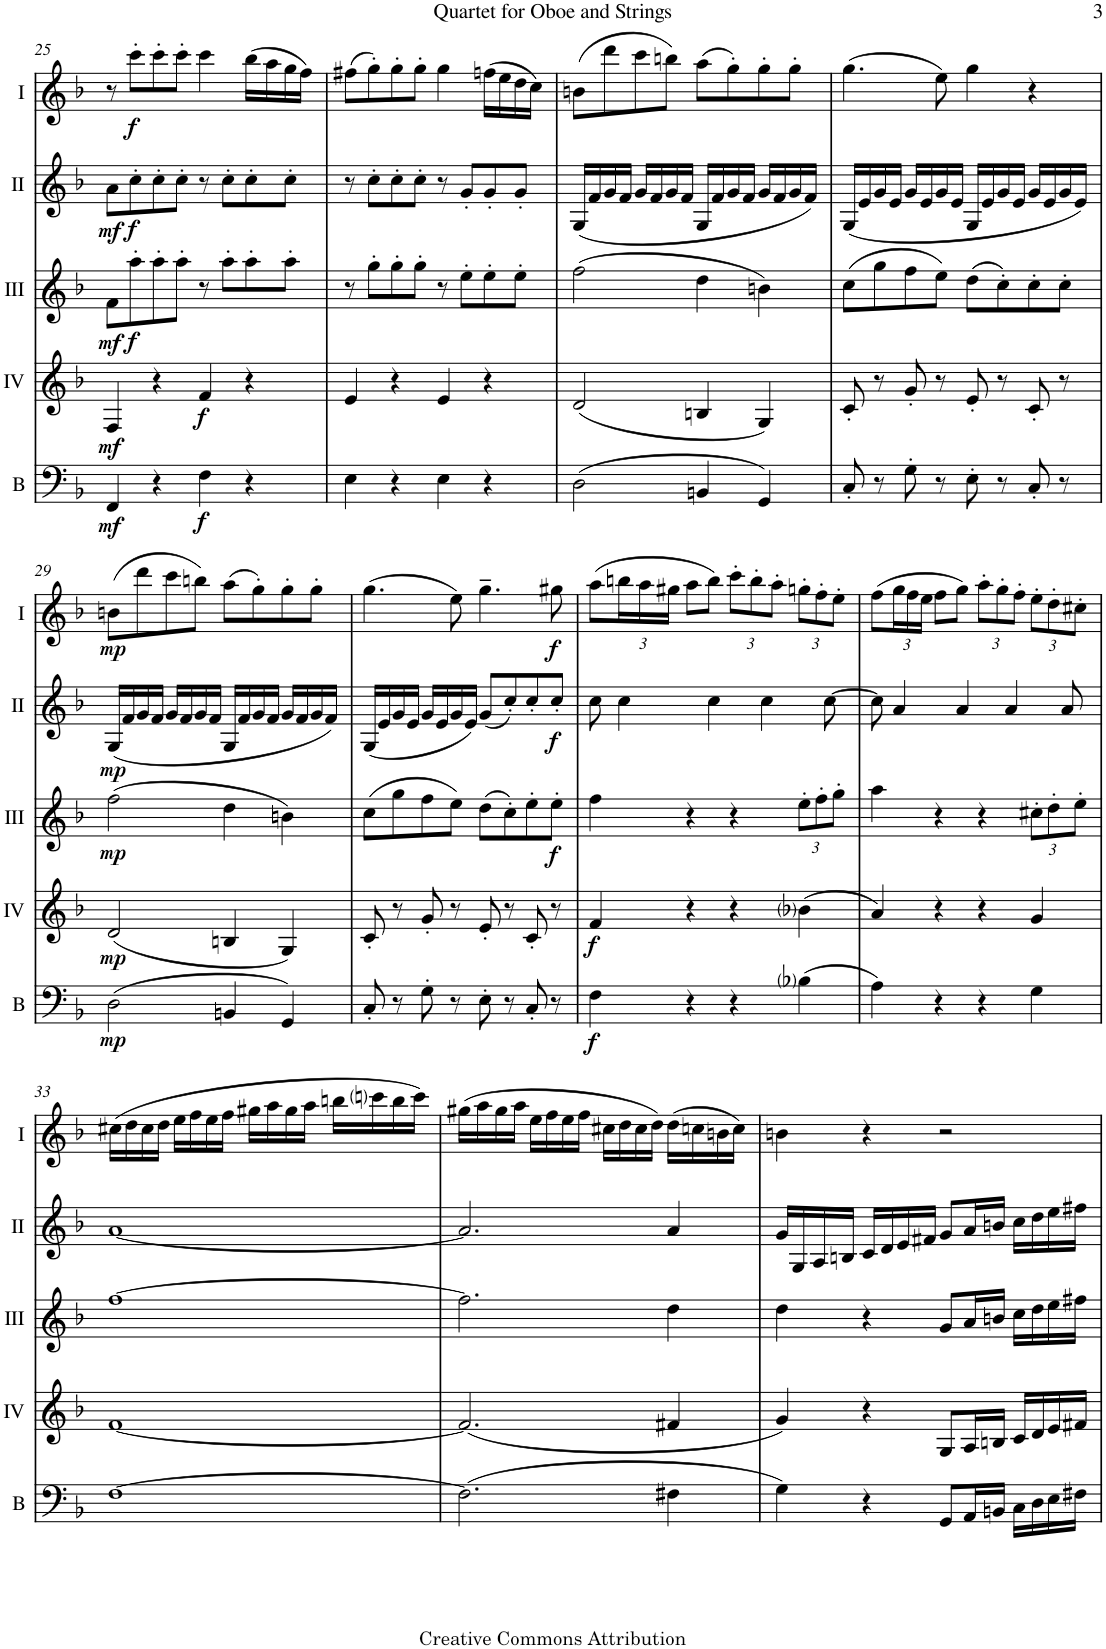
**kern	**dynam	**kern	**dynam	**kern	**dynam	**kern	**dynam	**kern	**dynam
*part5	*part5	*part4	*part4	*part3	*part3	*part2	*part2	*part1	*part1
*staff5	*staff5	*staff4	*staff4	*staff3	*staff3	*staff2	*staff2	*staff1	*staff1
*I"Bass	*	*I"Acc. 4	*	*I"Acc. 3	*	*I"Acc. 2	*	*I"Acc. 1	*
*I'B	*	*	*	*	*	*	*	*	*
!!LO:PB:g=z
*clefF4	*	*clefG2	*	*clefG2	*	*clefG2	*	*clefG2	*
*Trd7c12	*	*Trd7c12	*	*Trd7c12	*	*	*	*	*
*k[b-]	*	*k[b-]	*	*k[b-]	*	*k[b-]	*	*k[b-]	*
*M4/4	*	*M4/4	*	*M4/4	*	*M4/4	*	*M4/4	*
*met(c)	*	*met(c)	*	*met(c)	*	*met(c)	*	*met(c)	*
=25	=25	=25	=25	=25	=25	=25	=25	=25	=25
!	!LO:DY:b	!	!LO:DY:b	!	!LO:DY:b	!	!LO:DY:b	!	!
4FF/	mf	4F/	mf	8f\L	mf	8a\L	mf	8r	.
!	!	!	!	!	!LO:DY:b	!	!LO:DY:b	!	!LO:DY:b
.	.	.	.	8aa'\	f	8cc'\	f	8ccc'\L	f
4r	.	4r	.	8aa'\	.	8cc'\	.	8ccc'\	.
.	.	.	.	8aa'\J	.	8cc'\J	.	8ccc'\J	.
!	!LO:DY:b	!	!LO:DY:b	!	!	!	!	!	!
4F\	f	4f/	f	8r	.	8r	.	4ccc\	.
.	.	.	.	8aa'\L	.	8cc'\L	.	.	.
4r	.	4r	.	8aa'\	.	8cc'\	.	(16bb-\LL	.
.	.	.	.	.	.	.	.	16aa\	.
.	.	.	.	8aa'\J	.	8cc'\J	.	16gg\	.
.	.	.	.	.	.	.	.	16ff\JJ)	.
=26	=26	=26	=26	=26	=26	=26	=26	=26	=26
4E\	.	4e/	.	8r	.	8r	.	(8ff#X\L	.
.	.	.	.	8gg'\L	.	8cc'\L	.	8gg'\)	.
4r	.	4r	.	8gg'\	.	8cc'\	.	8gg'\	.
.	.	.	.	8gg'\J	.	8cc'\J	.	8gg'\J	.
4E\	.	4e/	.	8r	.	8r	.	4gg\	.
.	.	.	.	8ee'\L	.	8g'/L	.	.	.
4r	.	4r	.	8ee'\	.	8g'/	.	(16ffn\LL	.
.	.	.	.	.	.	.	.	16ee\	.
.	.	.	.	8ee'\J	.	8g'/J	.	16dd\	.
.	.	.	.	.	.	.	.	16cc\JJ)	.
=27	=27	=27	=27	=27	=27	=27	=27	=27	=27
(2D\	.	(2d/	.	(2ff\	.	(16G/LL	.	(8bn\L	.
.	.	.	.	.	.	16f/	.	.	.
.	.	.	.	.	.	16g/	.	8ddd\	.
.	.	.	.	.	.	16f/JJ	.	.	.
.	.	.	.	.	.	16g/LL	.	8ccc\	.
.	.	.	.	.	.	16f/	.	.	.
.	.	.	.	.	.	16g/	.	8bbn\J)	.
.	.	.	.	.	.	16f/JJ	.	.	.
4BBn/	.	4Bn/	.	4dd\	.	16G/LL	.	(8aa\L	.
.	.	.	.	.	.	16f/	.	.	.
.	.	.	.	.	.	16g/	.	8gg'\)	.
.	.	.	.	.	.	16f/JJ	.	.	.
4GG/)	.	4G/)	.	4bn\)	.	16g/LL	.	8gg'\	.
.	.	.	.	.	.	16f/	.	.	.
.	.	.	.	.	.	16g/	.	8gg'\J	.
.	.	.	.	.	.	16f/JJ)	.	.	.
=28	=28	=28	=28	=28	=28	=28	=28	=28	=28
8C'/	.	8c'/	.	(8cc\L	.	(16G/LL	.	(4.gg\	.
.	.	.	.	.	.	16e/	.	.	.
8r	.	8r	.	8gg\	.	16g/	.	.	.
.	.	.	.	.	.	16e/JJ	.	.	.
8G'\	.	8g'/	.	8ff\	.	16g/LL	.	.	.
.	.	.	.	.	.	16e/	.	.	.
8r	.	8r	.	8ee\J)	.	16g/	.	8ee\)	.
.	.	.	.	.	.	16e/JJ	.	.	.
8E'\	.	8e'/	.	(8dd\L	.	16G/LL	.	4gg\	.
.	.	.	.	.	.	16e/	.	.	.
8r	.	8r	.	8cc'\)	.	16g/	.	.	.
.	.	.	.	.	.	16e/JJ	.	.	.
8C'/	.	8c'/	.	8cc'\	.	16g/LL	.	4r	.
.	.	.	.	.	.	16e/	.	.	.
8r	.	8r	.	8cc'\J	.	16g/	.	.	.
.	.	.	.	.	.	16e/JJ)	.	.	.
!!LO:LB:g=z
=29	=29	=29	=29	=29	=29	=29	=29	=29	=29
!	!LO:DY:b	!	!LO:DY:b	!	!LO:DY:b	!	!LO:DY:b	!	!LO:DY:b
(2D\	mp	(2d/	mp	(2ff\	mp	(16G/LL	mp	(8bn\L	mp
.	.	.	.	.	.	16f/	.	.	.
.	.	.	.	.	.	16g/	.	8ddd\	.
.	.	.	.	.	.	16f/JJ	.	.	.
.	.	.	.	.	.	16g/LL	.	8ccc\	.
.	.	.	.	.	.	16f/	.	.	.
.	.	.	.	.	.	16g/	.	8bbn\J)	.
.	.	.	.	.	.	16f/JJ	.	.	.
4BBn/	.	4Bn/	.	4dd\	.	16G/LL	.	(8aa\L	.
.	.	.	.	.	.	16f/	.	.	.
.	.	.	.	.	.	16g/	.	8gg'\)	.
.	.	.	.	.	.	16f/JJ	.	.	.
4GG/)	.	4G/)	.	4bn\)	.	16g/LL	.	8gg'\	.
.	.	.	.	.	.	16f/	.	.	.
.	.	.	.	.	.	16g/	.	8gg'\J	.
.	.	.	.	.	.	16f/JJ)	.	.	.
=30	=30	=30	=30	=30	=30	=30	=30	=30	=30
8C'/	.	8c'/	.	(8cc\L	.	(16G/LL	.	(4.gg\	.
.	.	.	.	.	.	16e/	.	.	.
8r	.	8r	.	8gg\	.	16g/	.	.	.
.	.	.	.	.	.	16e/JJ	.	.	.
8G'\	.	8g'/	.	8ff\	.	16g/LL	.	.	.
.	.	.	.	.	.	16e/	.	.	.
8r	.	8r	.	8ee\J)	.	16g/	.	8ee\)	.
.	.	.	.	.	.	16e/JJ)	.	.	.
8E'\	.	8e'/	.	(8dd\L	.	(8g/L	.	4.gg~\	.
8r	.	8r	.	8cc'\)	.	8cc'/)	.	.	.
8C'/	.	8c'/	.	8ee'\	.	8cc'/	.	.	.
!	!	!	!	!	!LO:DY:b	!	!LO:DY:b	!	!LO:DY:b
8r	.	8r	.	8ee'\J	f	8cc'/J	f	8gg#X\	f
=31	=31	=31	=31	=31	=31	=31	=31	=31	=31
!	!LO:DY:b	!	!LO:DY:b	!	!	!	!	!	!
4F\	f	4f/	f	4ff\	.	8cc\	.	(8aa\L	.
*	*	*	*	*	*	*	*	*Xbrackettup	*
.	.	.	.	.	.	4cc\	.	24bbn\L	.
.	.	.	.	.	.	.	.	24aa\	.
.	.	.	.	.	.	.	.	24gg#X\JJ	.
4r	.	4r	.	4r	.	.	.	8aa\L	.
.	.	.	.	.	.	4cc\	.	8bb\J)	.
4r	.	4r	.	4r	.	.	.	12ccc'\L	.
.	.	.	.	.	.	.	.	12bb'\	.
.	.	.	.	.	.	4cc\	.	.	.
.	.	.	.	.	.	.	.	12aa'\J	.
*	*	*	*	*Xbrackettup	*	*	*	*	*
(4B-i\	.	(4b-i\	.	12ee'\L	.	.	.	12ggn'\L	.
.	.	.	.	12ff'\	.	.	.	12ff'\	.
.	.	.	.	.	.	[8cc\	.	.	.
.	.	.	.	12gg'\J	.	.	.	12ee'\J	.
=32	=32	=32	=32	=32	=32	=32	=32	=32	=32
4A\)	.	4a/)	.	4aa\	.	8cc\]	.	(8ff\L	.
.	.	.	.	.	.	4a/	.	24gg\L	.
.	.	.	.	.	.	.	.	24ff\	.
.	.	.	.	.	.	.	.	24ee\JJ	.
4r	.	4r	.	4r	.	.	.	8ff\L	.
.	.	.	.	.	.	4a/	.	8gg\J)	.
4r	.	4r	.	4r	.	.	.	12aa'\L	.
.	.	.	.	.	.	.	.	12gg'\	.
.	.	.	.	.	.	4a/	.	.	.
.	.	.	.	.	.	.	.	12ff'\J	.
4G\	.	4g/	.	12cc#X'\L	.	.	.	12ee'\L	.
.	.	.	.	12dd'\	.	.	.	12dd'\	.
.	.	.	.	.	.	8a/	.	.	.
.	.	.	.	12ee'\J	.	.	.	12cc#X'\J	.
!!LO:LB:g=z
=33	=33	=33	=33	=33	=33	=33	=33	=33	=33
[1F	.	[1f	.	[1ff	.	[1a	.	(16cc#X\LL	.
.	.	.	.	.	.	.	.	16dd\	.
.	.	.	.	.	.	.	.	16cc#\	.
.	.	.	.	.	.	.	.	16dd\JJ	.
.	.	.	.	.	.	.	.	16ee\LL	.
.	.	.	.	.	.	.	.	16ff\	.
.	.	.	.	.	.	.	.	16ee\	.
.	.	.	.	.	.	.	.	16ff\JJ	.
.	.	.	.	.	.	.	.	16gg#X\LL	.
.	.	.	.	.	.	.	.	16aa\	.
.	.	.	.	.	.	.	.	16gg#\	.
.	.	.	.	.	.	.	.	16aa\JJ	.
.	.	.	.	.	.	.	.	16bbn\LL	.
.	.	.	.	.	.	.	.	16cccni\	.
.	.	.	.	.	.	.	.	16bb\	.
.	.	.	.	.	.	.	.	16ccc\JJ)	.
=34	=34	=34	=34	=34	=34	=34	=34	=34	=34
(2.F\]	.	(2.f/]	.	2.ff\]	.	2.a/]	.	(16gg#X\LL	.
.	.	.	.	.	.	.	.	16aa\	.
.	.	.	.	.	.	.	.	16gg#\	.
.	.	.	.	.	.	.	.	16aa\JJ	.
.	.	.	.	.	.	.	.	16ee\LL	.
.	.	.	.	.	.	.	.	16ff\	.
.	.	.	.	.	.	.	.	16ee\	.
.	.	.	.	.	.	.	.	16ff\JJ	.
.	.	.	.	.	.	.	.	16cc#X\LL	.
.	.	.	.	.	.	.	.	16dd\	.
.	.	.	.	.	.	.	.	16cc#\	.
.	.	.	.	.	.	.	.	16dd\JJ)	.
4F#X\	.	4f#X/	.	4dd\	.	4a/	.	(16dd\LL	.
.	.	.	.	.	.	.	.	16ccn\	.
.	.	.	.	.	.	.	.	16bn\	.
.	.	.	.	.	.	.	.	16cc\JJ)	.
=35	=35	=35	=35	=35	=35	=35	=35	=35	=35
4G\)	.	4g/)	.	4dd\	.	16g/LL	.	4bn\	.
.	.	.	.	.	.	16G/	.	.	.
.	.	.	.	.	.	16A/	.	.	.
.	.	.	.	.	.	16Bn/JJ	.	.	.
4r	.	4r	.	4r	.	16c/LL	.	4r	.
.	.	.	.	.	.	16d/	.	.	.
.	.	.	.	.	.	16e/	.	.	.
.	.	.	.	.	.	16f#X/JJ	.	.	.
8GG/L	.	8G/L	.	8g/L	.	8g/L	.	2r	.
16AA/L	.	16A/L	.	16a/L	.	16a/L	.	.	.
16BBn/JJ	.	16Bn/JJ	.	16bn/JJ	.	16bn/JJ	.	.	.
16C\LL	.	16c/LL	.	16cc\LL	.	16cc\LL	.	.	.
16D\	.	16d/	.	16dd\	.	16dd\	.	.	.
16E\	.	16e/	.	16ee\	.	16ee\	.	.	.
16F#X\JJ	.	16f#X/JJ	.	16ff#X\JJ	.	16ff#X\JJ	.	.	.
=	=	=	=	=	=	=	=	=	=
*-	*-	*-	*-	*-	*-	*-	*-	*-	*-
